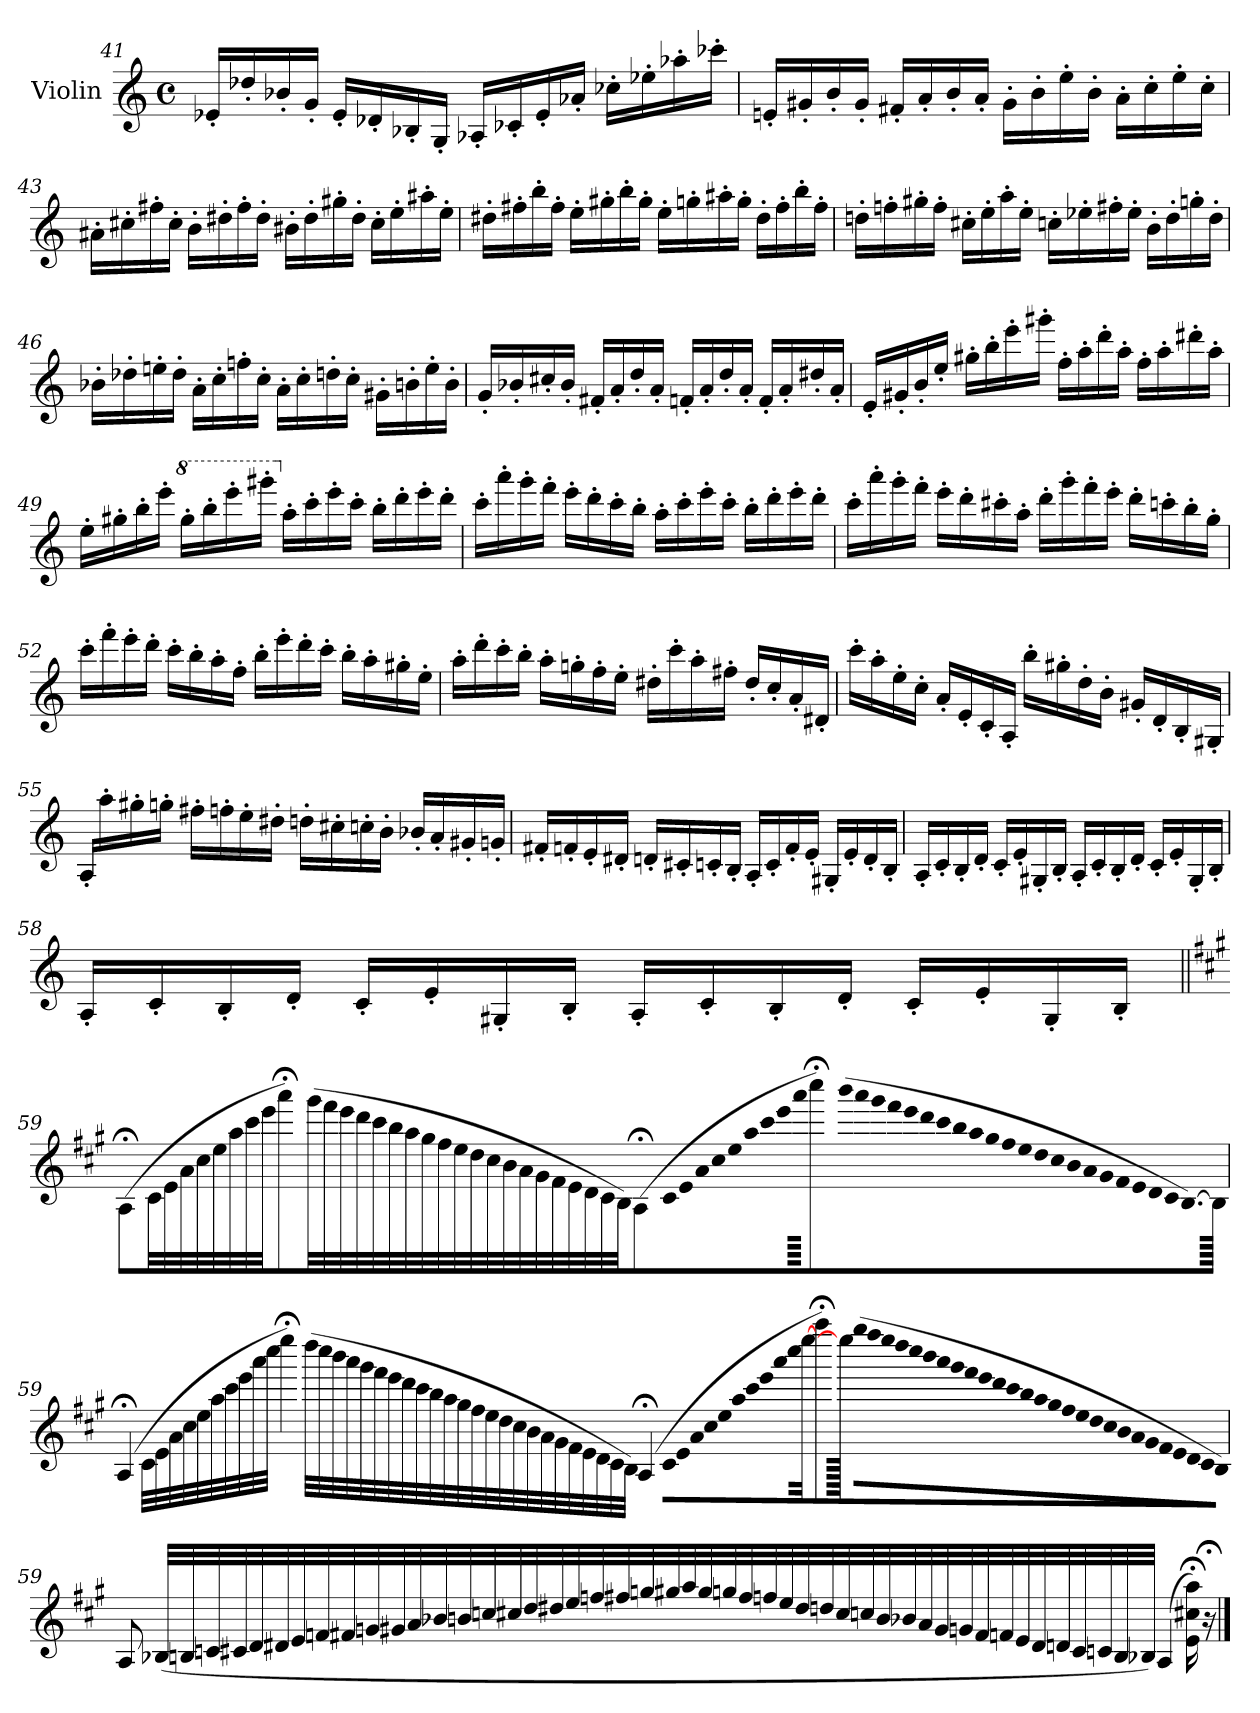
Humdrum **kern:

**kern
*part1
*staff1
*I"Violin
*I'Vln.
!!LO:LB:g=z
*clefG2
*k[]
*M4/4
*met(c)
=41
16e-X'/LL
16dd-X'/
16b-X'/
16g'/JJ
16e-'/LL
16d-X'/
16B-X'/
16G'/JJ
16A-X'/LL
16c-X'/
16e-'/
16a-X'/JJ
16cc-X'\LL
16ee-X'\
16aa-X'\
16ccc-X'\JJ
=42
16en'/LL
16g#X'/
16b'/
16g#'/JJ
16f#X'/LL
16a'/
16b'/
16a'/JJ
16g#'\LL
16b'\
16ee'\
16b'\JJ
16a'\LL
16cc'\
16ee'\
16cc'\JJ
=43
16a#X'\LL
16cc#X'\
16ff#X'\
16cc#'\JJ
16b'\LL
16dd#X'\
16ff#'\
16dd#'\JJ
16b#X'\LL
16dd#'\
16gg#X'\
16dd#'\JJ
16cc#'\LL
16ee'\
16aa#X'\
16ee'\JJ
!!LO:LB:g=z
=44
16dd#X'\LL
16ff#X'\
16bb'\
16ff#'\JJ
16ee'\LL
16gg#X'\
16bb'\
16gg#'\JJ
16ee'\LL
16ggn'\
16aa#X'\
16gg'\JJ
16dd#'\LL
16ff#'\
16bb'\
16ff#'\JJ
=45
16ddn'\LL
16ffn'\
16gg#X'\
16ff'\JJ
16cc#X'\LL
16ee'\
16aa'\
16ee'\JJ
16ccn'\LL
16ee-X'\
16ff#X'\
16ee-'\JJ
16b'\LL
16dd'\
16ggn'\
16dd'\JJ
=46
16b-X'\LL
16dd-X'\
16een'\
16dd-'\JJ
16a'\LL
16cc'\
16ffn'\
16cc'\JJ
16a'\LL
16cc'\
16ddn'\
16cc'\JJ
16g#X'\LL
16bn'\
16ee'\
16b'\JJ
!!LO:LB:g=z
=47
16g'/LL
16b-X'/
16cc#X'/
16b-'/JJ
16f#X'/LL
16a'/
16dd'/
16a'/JJ
16fn'/LL
16a'/
16dd'/
16a'/JJ
16f'/LL
16a'/
16dd#X'/
16a'/JJ
=48
16e'/LL
16g#X'/
16b'/
16ee'/JJ
16gg#X'\LL
16bb'\
16eee'\
16ggg#X'\JJ
16ff'\LL
16aa'\
16ddd'\
16aa'\JJ
16ff'\LL
16aa'\
16ddd#X'\
16aa'\JJ
=49
16ee'\LL
16gg#X'\
16bb'\
16eee'\JJ
*8va
16ggg#'\LL
16bbb'\
16eeee'\
16gggg#X'\JJ
*X8va
16aa'\LL
16ccc'\
16eee'\
16ccc'\JJ
16bb'\LL
16ddd'\
16eee'\
16ddd'\JJ
!!LO:LB:g=z
=50
16ccc'\LL
16aaa'\
16ggg'\
16fff'\JJ
16eee'\LL
16ddd'\
16ccc'\
16bb'\JJ
16aa'\LL
16ccc'\
16eee'\
16ccc'\JJ
16bb'\LL
16ddd'\
16eee'\
16ddd'\JJ
=51
16ccc'\LL
16aaa'\
16ggg'\
16fff'\JJ
16eee'\LL
16ddd'\
16ccc#X'\
16aa'\JJ
16ddd'\LL
16ggg'\
16fff'\
16eee'\JJ
16ddd'\LL
16cccn'\
16bb'\
16gg'\JJ
=52
16ccc'\LL
16fff'\
16eee'\
16ddd'\JJ
16ccc'\LL
16bb'\
16aa'\
16ff'\JJ
16bb'\LL
16eee'\
16ddd'\
16ccc'\JJ
16bb'\LL
16aa'\
16gg#X'\
16ee'\JJ
!!LO:LB:g=z
=53
16aa'\LL
16ddd'\
16ccc'\
16bb'\JJ
16aa'\LL
16ggn'\
16ff'\
16ee'\JJ
16dd#X'\LL
16ccc'\
16aa'\
16ff#X'\JJ
16dd#'/LL
16cc'/
16a'/
16d#X'/JJ
=54
16ccc'\LL
16aa'\
16ee'\
16cc'\JJ
16a'/LL
16e'/
16c'/
16A'/JJ
16bb'\LL
16gg#X'\
16dd'\
16b'\JJ
16g#X'/LL
16d'/
16B'/
16G#X'/JJ
=55
16A'/LL
16aa'\
16gg#X'\
16ggn'\JJ
16ff#X'\LL
16ffn'\
16ee'\
16dd#X'\JJ
16ddn'\LL
16cc#X'\
16ccn'\
16b'\JJ
16b-X'/LL
16a'/
16g#X'/
16gn'/JJ
!!LO:LB:g=z
=56
16f#X'/LL
16fn'/
16e'/
16d#X'/JJ
16dn'/LL
16c#X'/
16cn'/
16B'/JJ
16A'/LL
16c'/
16f'/
16e'/JJ
16G#X'/LL
16e'/
16d'/
16B'/JJ
=57
16A'/LL
16c'/
16B'/
16d'/JJ
16c'/LL
16e'/
16G#X'/
16B'/JJ
16A'/LL
16c'/
16B'/
16d'/JJ
16c'/LL
16e'/
16G#'/
16B'/JJ
=58
16A'/LL
16c'/
16B'/
16d'/JJ
16c'/LL
16e'/
16G#X'/
16B'/JJ
16A'/LL
16c'/
16B'/
16d'/JJ
16c'/LL
16e'/
16G#'/
16B'/JJ
!!LO:LB:g=z
=59||
*k[f#c#g#]
*MM110
(4A;</
32c#/LLL
32e/
32a/
32cc#/
32ee/
32aa/
32ccc#/
32eee/JJJ
4aaa;<\)
*Xtuplet
(40ggg#\LLL
40fff#\
40eee\
40ddd\
40ccc#\
40bb\
40aa\
40gg#\
40ff#\
40ee\
40dd\
40cc#\
40b\
40a\
40g#\
40f#\
40e\
40d\
40c#\
40B\JJJ)
(4A;</
!LO:N:vis=32
1920%53c#\LLL
!LO:N:vis=32
1920%53e\
!LO:N:vis=32
1920%53a\
!LO:N:vis=32
1920%53cc#\
!LO:N:vis=32
1920%53ee\
!LO:N:vis=32
1920%53aa\
!LO:N:vis=32
1920%53ccc#\
!LO:N:vis=32
1920%53eee\
!LO:N:vis=32
1920%53aaa\JJJ
640ryy
4cccc#;<\)
!LO:N:vis=32
(480%11bbb\LLL
!LO:N:vis=32
480%11aaa\
!LO:N:vis=32
480%11ggg#\
!LO:N:vis=32
480%11fff#\
!LO:N:vis=32
480%11eee\
!LO:N:vis=32
480%11ddd\
!LO:N:vis=32
480%11ccc#\
!LO:N:vis=32
480%11bb\
!LO:N:vis=32
480%11aa\
!LO:N:vis=32
480%11gg#\
!LO:N:vis=32
480%11ff#\
!LO:N:vis=32
480%11ee\
!LO:N:vis=32
480%11dd\
!LO:N:vis=32
480%11cc#\
!LO:N:vis=32
480%11b\
!LO:N:vis=32
480%11a\
!LO:N:vis=32
480%11g#\
!LO:N:vis=32
480%11f#\
!LO:N:vis=32
480%11e\
!LO:N:vis=32
480%11d\
!LO:N:vis=32
480%11c#\
[80.B\JJJ)
240B\JJJ]
!!LO:LB:g=z
=59X3
(4A;</
40c#\LLL
40e\
40a\
40cc#\
40ee\
40aa\
40ccc#\
40eee\
40aaa\
40cccc#\JJJ
4eeee;<\)
(32dddd\LLL
32cccc#\
32bbb\
32aaa\
32ggg#\
32fff#\
32eee\
32ddd\
32ccc#\
32bb\
32aa\
32gg#\
32ff#\
32ee\
32dd\
32cc#\
32b\
32a\
32g#\
32f#\
32e\
32d\
32c#\
32B\JJJ)
(4A;</
!LO:N:vis=32
480%11c#\LLL
!LO:N:vis=32
480%11e\
!LO:N:vis=32
480%11a\
!LO:N:vis=32
480%11cc#\
!LO:N:vis=32
480%11ee\
!LO:N:vis=32
480%11aa\
!LO:N:vis=32
480%11ccc#\
!LO:N:vis=32
480%11eee\
!LO:N:vis=32
480%11aaa\
!LO:N:vis=32
480%11cccc#\
[48eeee\JJJ
4aaaa;<\)
480eeee\]
!LO:N:vis=32
(1920%53gggg#\LLL
!LO:N:vis=32
1920%53ffff#\
!LO:N:vis=32
1920%53eeee\
!LO:N:vis=32
1920%53dddd\
!LO:N:vis=32
1920%53cccc#\
!LO:N:vis=32
1920%53bbb\
!LO:N:vis=32
1920%53aaa\
!LO:N:vis=32
1920%53ggg#\
!LO:N:vis=32
1920%53fff#\
!LO:N:vis=32
1920%53eee\
!LO:N:vis=32
1920%53ddd\
!LO:N:vis=32
1920%53ccc#\
!LO:N:vis=32
1920%53bb\
!LO:N:vis=32
1920%53aa\
!LO:N:vis=32
1920%53gg#\
!LO:N:vis=32
1920%53ff#\
!LO:N:vis=32
1920%53ee\
!LO:N:vis=32
1920%53dd\
!LO:N:vis=32
1920%53cc#\
!LO:N:vis=32
1920%53b\
!LO:N:vis=32
1920%53a\
!LO:N:vis=32
1920%53g#\
!LO:N:vis=32
1920%53f#\
!LO:N:vis=32
1920%53e\
!LO:N:vis=32
1920%53d\
!LO:N:vis=32
1920%53c#\
!LO:N:vis=32
1920%53B\JJJ)
!!LO:LB:g=z
=59X4
8A/
(32B-X/LLL
32Bn/
32cn/
32c#X/
32d/
32d#X/
32e/
32fn/
32f#X/
32gn/
32g#X/
32a/
32b-X/
32bn/
32ccn/
32cc#X/
32dd/
32dd#X/
32ee/
32ffn/
32ff#X/
32ggn/
32gg#X/
32aa/
32gg#/
32ggn/
32ff#/
32ffn/
32ee/
32dd#/
32ddn/
32cc#/
32ccn/
32b/
32b-X/
32a/
32g#/
32gn/
32f#/
32fn/
32e/
32d#/
32dn/
32c#/
32cn/
32B/
32B-X/JJJ)
(4A/
16e\;< 16cc#X\;< 16aa\;<)
16r;<
==
*-
